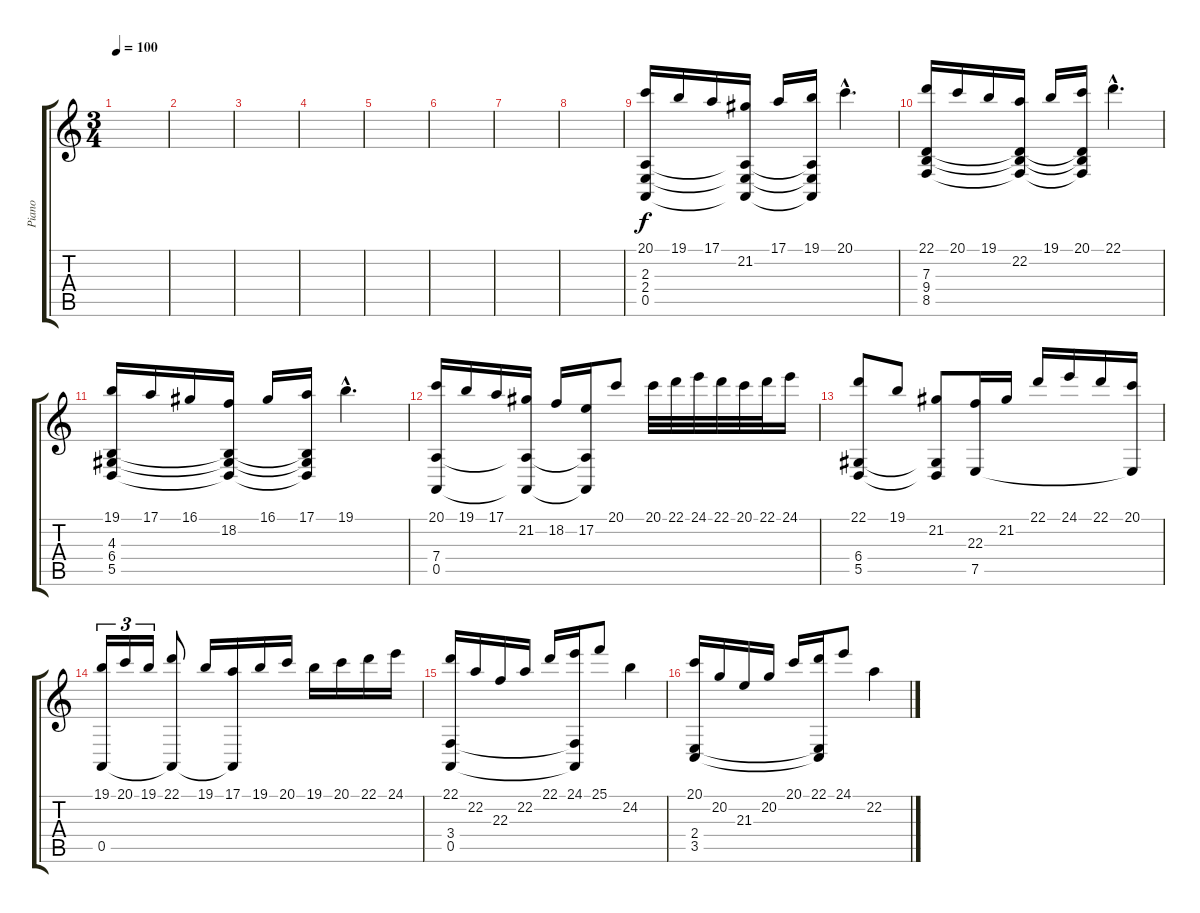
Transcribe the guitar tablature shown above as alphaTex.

\track ("Piano" "Piano") {instrument brightacousticpiano}
\staff {score tabs}
\tuning (E4 B3 G3 D3 A2 E2) {hide}
\ts (3 4)
\tempo 100
\clef g2
\ks c
|
|
|
|
|
|
|
|
\section ("" "")
(20.1 2.3 2.4 0.5).16 19.1.16 17.1.16 (21.2 2.3{t} 2.4{t} 0.5{t}).16 17.1.16 (19.1 2.3{t} 2.4{t} 0.5{t}).16 20.1{hac}.4{d} |
(22.1 7.3 9.4 8.5).16 20.1.16 19.1.16 (22.2 7.3{t} 9.4{t} 8.5{t}).16 19.1.16 (20.1 7.3{t} 9.4{t} 8.5{t}).16 22.1{hac}.4{d} |
(19.1 4.3 6.4 5.5).16 17.1.16 16.1.16 (18.2 4.3{t} 6.4{t} 5.5{t}).16 16.1.16 (17.1 4.3{t} 6.4{t} 5.5{t}).16 19.1{hac}.4{d} |
(20.1 7.4 0.5).16 19.1.16 17.1.16 (21.2 7.4{t} 0.5{t}).16 18.2.16 (17.2 7.4{t} 0.5{t}).16 20.1.8 20.1.32 22.1.32 24.1.32 22.1.32 20.1.32 22.1.32 24.1.16 |
(22.1 6.4 5.5).8 19.1.8 (21.2 6.4{t} 5.5{t}).8 (22.3 7.5).16 21.2.16 22.1.16 24.1.16 22.1.16 (20.1 7.5{t}).16 |
(19.1 0.5).16{tu (3 2)} 20.1.16{tu (3 2)} 19.1.16{tu (3 2)} (22.1 0.5{t}).8 19.1.16 (17.1 0.5{t}).16 19.1.16 20.1.16 19.1.16 20.1.16 22.1.16 24.1.16 |
(22.1 3.4 0.5).16 22.2.16 22.3.16 22.2.16 22.1.16 (24.1 3.4{t} 0.5{t}).16 25.1.8 24.2.4 |
(20.1 2.4 3.5).16 20.2.16 21.3.16 20.2.16 20.1.16 (22.1 2.4{t} 3.5{t}).16 24.1.8 22.2.4
